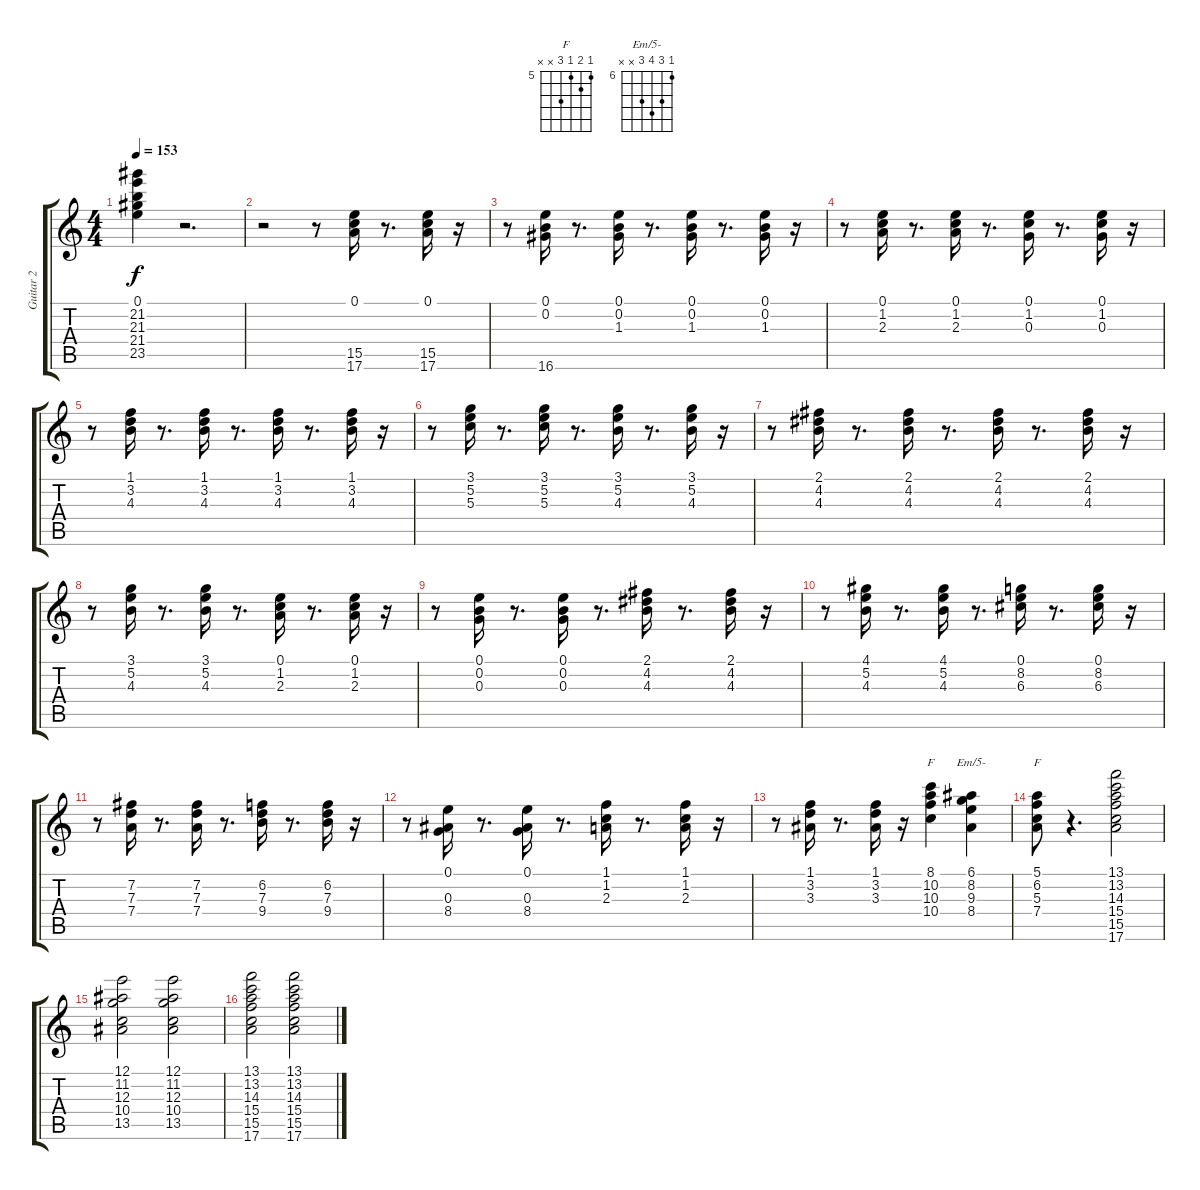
\track ("Guitar 2" "Guitar 2") {instrument acousticguitarnylon}
\staff {score tabs}
\tuning (E4 B3 G3 D3 A2 E2) {hide}
\chord ("F" 8 10 10 10 x x) {firstfret 8}
\chord ("Em/5-" 6 8 9 8 x x) {firstfret 6}
\chord ("F" 5 6 5 7 x x) {firstfret 5}
\ts (4 4)
\tempo 153
\clef g2
\ks c
(0.1 21.2 21.3 21.4 23.5).4{dy f} r.2{d} |
r.2 r.8 (0.1 15.5 17.6).16 r.8{d} (0.1 15.5 17.6).16 r.16 |
r.8 (0.1 0.2 16.6).16 r.8{d} (0.1 0.2 1.3).16 r.8{d} (0.1 0.2 1.3).16 r.8{d} (0.1 0.2 1.3).16 r.16 |
r.8 (0.1 1.2 2.3).16 r.8{d} (0.1 1.2 2.3).16 r.8{d} (0.1 1.2 0.3).16 r.8{d} (0.1 1.2 0.3).16 r.16 |
r.8 (1.1 3.2 4.3).16 r.8{d} (1.1 3.2 4.3).16 r.8{d} (1.1 3.2 4.3).16 r.8{d} (1.1 3.2 4.3).16 r.16 |
r.8 (3.1 5.2 5.3).16 r.8{d} (3.1 5.2 5.3).16 r.8{d} (3.1 5.2 4.3).16 r.8{d} (3.1 5.2 4.3).16 r.16 |
r.8 (2.1 4.2 4.3).16 r.8{d} (2.1 4.2 4.3).16 r.8{d} (2.1 4.2 4.3).16 r.8{d} (2.1 4.2 4.3).16 r.16 |
r.8 (3.1 5.2 4.3).16 r.8{d} (3.1 5.2 4.3).16 r.8{d} (0.1 1.2 2.3).16 r.8{d} (0.1 1.2 2.3).16 r.16 |
r.8 (0.1 0.2 0.3).16 r.8{d} (0.1 0.2 0.3).16 r.8{d} (2.1 4.2 4.3).16 r.8{d} (2.1 4.2 4.3).16 r.16 |
r.8 (4.1 5.2 4.3).16 r.8{d} (4.1 5.2 4.3).16 r.8{d} (0.1 8.2 6.3).16 r.8{d} (0.1 8.2 6.3).16 r.16 |
r.8 (7.2 7.3 7.4).16 r.8{d} (7.2 7.3 7.4).16 r.8{d} (6.2 7.3 9.4).16 r.8{d} (6.2 7.3 9.4).16 r.16 |
r.8 (0.1 0.3 8.4).16 r.8{d} (0.1 0.3 8.4).16 r.8{d} (1.1 1.2 2.3).16 r.8{d} (1.1 1.2 2.3).16 r.16 |
r.8 (1.1 3.2 3.3).16 r.8{d} (1.1 3.2 3.3).16 r.16 (8.1 10.2 10.3 10.4).4{ch "F"} (6.1 8.2 9.3 8.4).4{ch "Em/5-"} |
(5.1 6.2 5.3 7.4).8{ch "F"} r.4{d} (13.1 13.2 14.3 15.4 15.5 17.6).2{instrument tremolostrings} |
(12.1 11.2 12.3 10.4 13.5).2 (12.1 11.2 12.3 10.4 13.5).2 |
(13.1 13.2 14.3 15.4 15.5 17.6).2 (13.1 13.2 14.3 15.4 15.5 17.6).2
